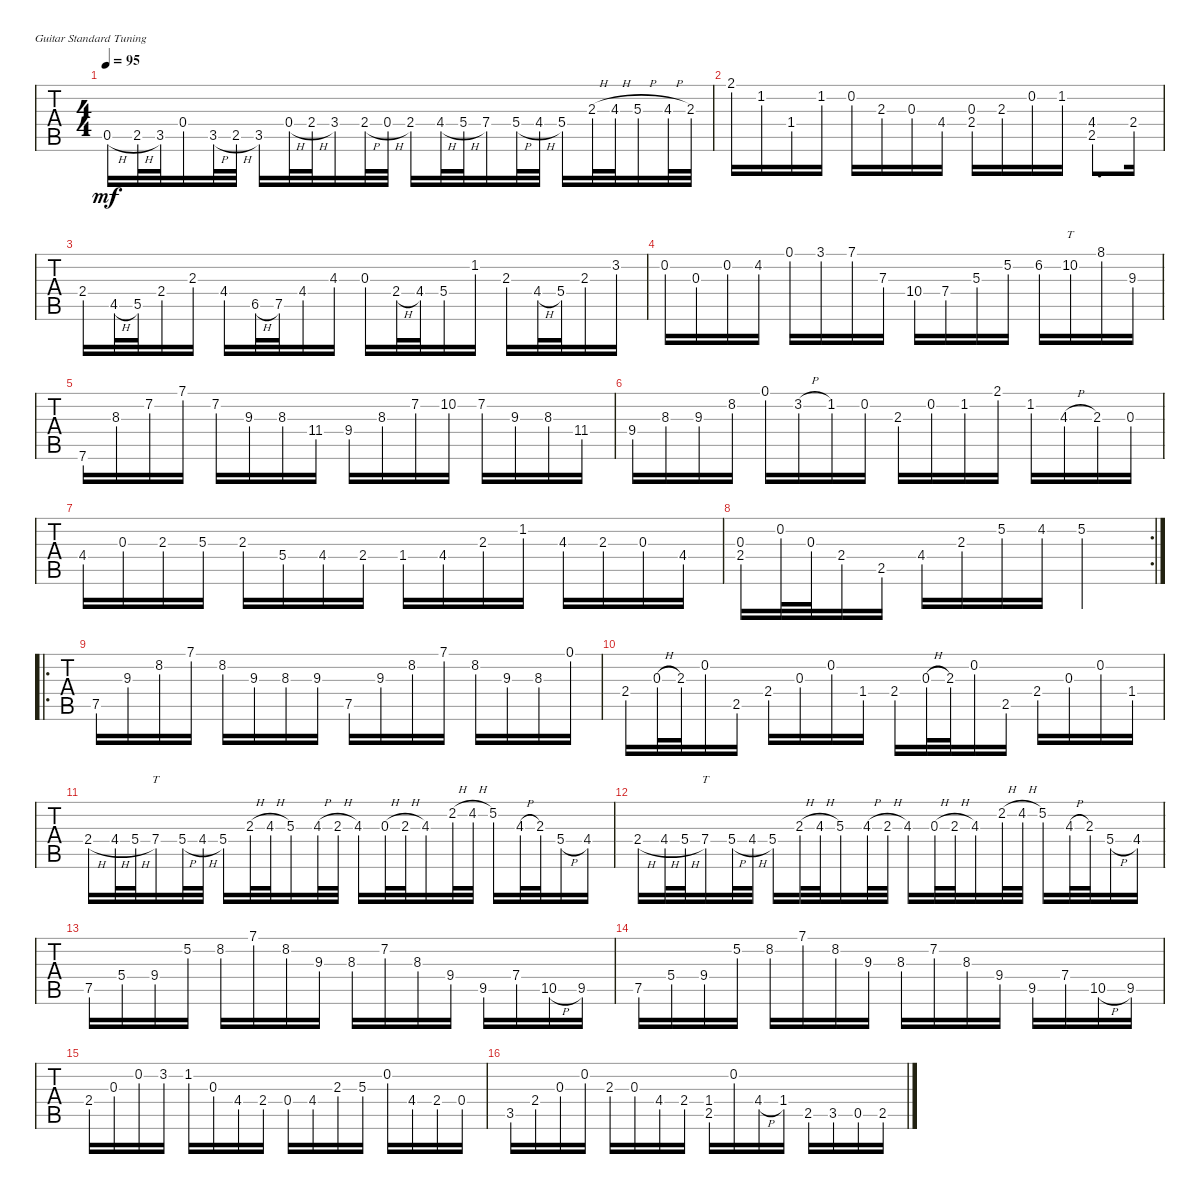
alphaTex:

\bracketExtendMode groupsimilarinstruments
\singleTrackTrackNamePolicy hidden
\multiTrackTrackNamePolicy hidden
\firstSystemTrackNameOrientation horizontal
\otherSystemsTrackNameOrientation horizontal
\track ("Solo Guitar" "E-Gt") {instrument acousticgrandpiano}
\staff {tabs}
\tuning (E4 B3 G3 D3 A2 E2)
\displaytranspose 12
\ts (4 4)
\tempo 95
\clef g2
\scale
0.590062
\ks c
0.5{h}.16{dy mf} 2.5{h}.32 3.5.32 0.4.16 3.5{h}.32 2.5{h}.32 3.5.16 0.4{h}.32 2.4{h}.32 3.4.16 2.4{h}.32 0.4{h}.32 2.4.16 4.4{h}.32 5.4{h}.32 7.4.16 5.4{h}.32 4.4{h}.32 5.4.16 2.3{h}.32 4.3{h}.32 5.3{h}.16 4.3{h}.32 2.3.32 |
\scale
0.409938 2.1.16 1.2.16 1.4.16 1.2.16 0.2.16 2.3.16 0.3.16 4.4.16 (0.3 2.4).16 2.3.16 0.2.16 1.2.16 (4.4 2.5).8{d} 2.4.16 |
\scale
0.550633 2.4.16 4.5{h}.32 5.5.32 2.4.16 2.3.16 4.4.16 6.5{h}.32 7.5.32 4.4.16 4.3.16 0.3.16 2.4{h}.32 4.4.32 5.4.16 1.2.16 2.3.16 4.4{h}.32 5.4.32 2.3.16 3.2.16 |
\scale
0.449367 0.2.16 0.3.16 0.2.16 4.2.16 0.1.16 3.1.16 7.1.16 7.3.16 10.4.16 7.4.16 5.3.16 5.2.16 6.2.16 10.2.16{tt} 8.1.16 9.3.16 |
\scale
0.5 7.6.16 8.3.16 7.2.16 7.1.16 7.2.16 9.3.16 8.3.16 11.4.16 9.4.16 8.3.16 7.2.16 10.2.16 7.2.16 9.3.16 8.3.16 11.4.16 |
\scale
0.5 9.4.16 8.3.16 9.3.16 8.2.16 0.1.16 3.2{h}.16 1.2.16 0.2.16 2.3.16 0.2.16 1.2.16 2.1.16 1.2.16 4.3{h}.16 2.3.16 0.3.16 |
\scale
0.544061 4.4.16 0.3.16 2.3.16 5.3.16 2.3.16 5.4.16 4.4.16 2.4.16 1.4.16 4.4.16 2.3.16 1.2.16 4.3.16 2.3.16 0.3.16 4.4.16 |
\rc 2
\scale
0.455939 (0.3 2.4).16 0.2.32 0.3.32 2.4.16 2.5.16 4.4.16 2.3.16 5.2.16 4.2.16 5.2.2 |
\ro
\scale
0.473016 7.5.16 9.3.16 8.2.16 7.1.16 8.2.16 9.3.16 8.3.16 9.3.16 7.5.16 9.3.16 8.2.16 7.1.16 8.2.16 9.3.16 8.3.16 0.1.16 |
\scale
0.526984 2.4.16 0.3{h}.32 2.3.32 0.2.16 2.5.16 2.4.16 0.3.16 0.2.16 1.4.16 2.4.16 0.3{h}.32 2.3.32 0.2.16 2.5.16 2.4.16 0.3.16 0.2.16 1.4.16 |
\scale
0.5 2.4{h}.16 4.4{h}.32 5.4{h}.32 7.4.16{tt} 5.4{h}.32 4.4{h}.32 5.4.16 2.3{h}.32 4.3{h}.32 5.3.16 4.3{h}.32 2.3{h}.32 4.3.16 0.3{h}.32 2.3{h}.32 4.3.16 2.2{h}.32 4.2{h}.32 5.2.16 4.3{h}.32 2.3.32 5.4{h}.16 4.4.16 |
\scale
0.5 2.4{h}.16 4.4{h}.32 5.4{h}.32 7.4.16{tt} 5.4{h}.32 4.4{h}.32 5.4.16 2.3{h}.32 4.3{h}.32 5.3.16 4.3{h}.32 2.3{h}.32 4.3.16 0.3{h}.32 2.3{h}.32 4.3.16 2.2{h}.32 4.2{h}.32 5.2.16 4.3{h}.32 2.3.32 5.4{h}.16 4.4.16 |
\scale
0.5 7.5.16 5.4.16 9.4.16 5.2.16 8.2.16 7.1.16 8.2.16 9.3.16 8.3.16 7.2.16 8.3.16 9.4.16 9.5.16 7.4.16 10.5{h}.16 9.5.16 |
\scale
0.5 7.5.16 5.4.16 9.4.16 5.2.16 8.2.16 7.1.16 8.2.16 9.3.16 8.3.16 7.2.16 8.3.16 9.4.16 9.5.16 7.4.16 10.5{h}.16 9.5.16 |
\scale
0.5 2.4.16 0.3.16 0.2.16 3.2.16 1.2.16 0.3.16 4.4.16 2.4.16 0.4.16 4.4.16 2.3.16 5.3.16 0.2.16 4.4.16 2.4.16 0.4.16 |
\scale
0.5 3.5.16 2.4.16 0.3.16 0.2.16 2.3.16 0.3.16 4.4.16 2.4.16 (1.4 2.5).16 0.2.16 4.4{h}.16 1.4.16 2.5.16 3.5.16 0.5.16 2.5.16
